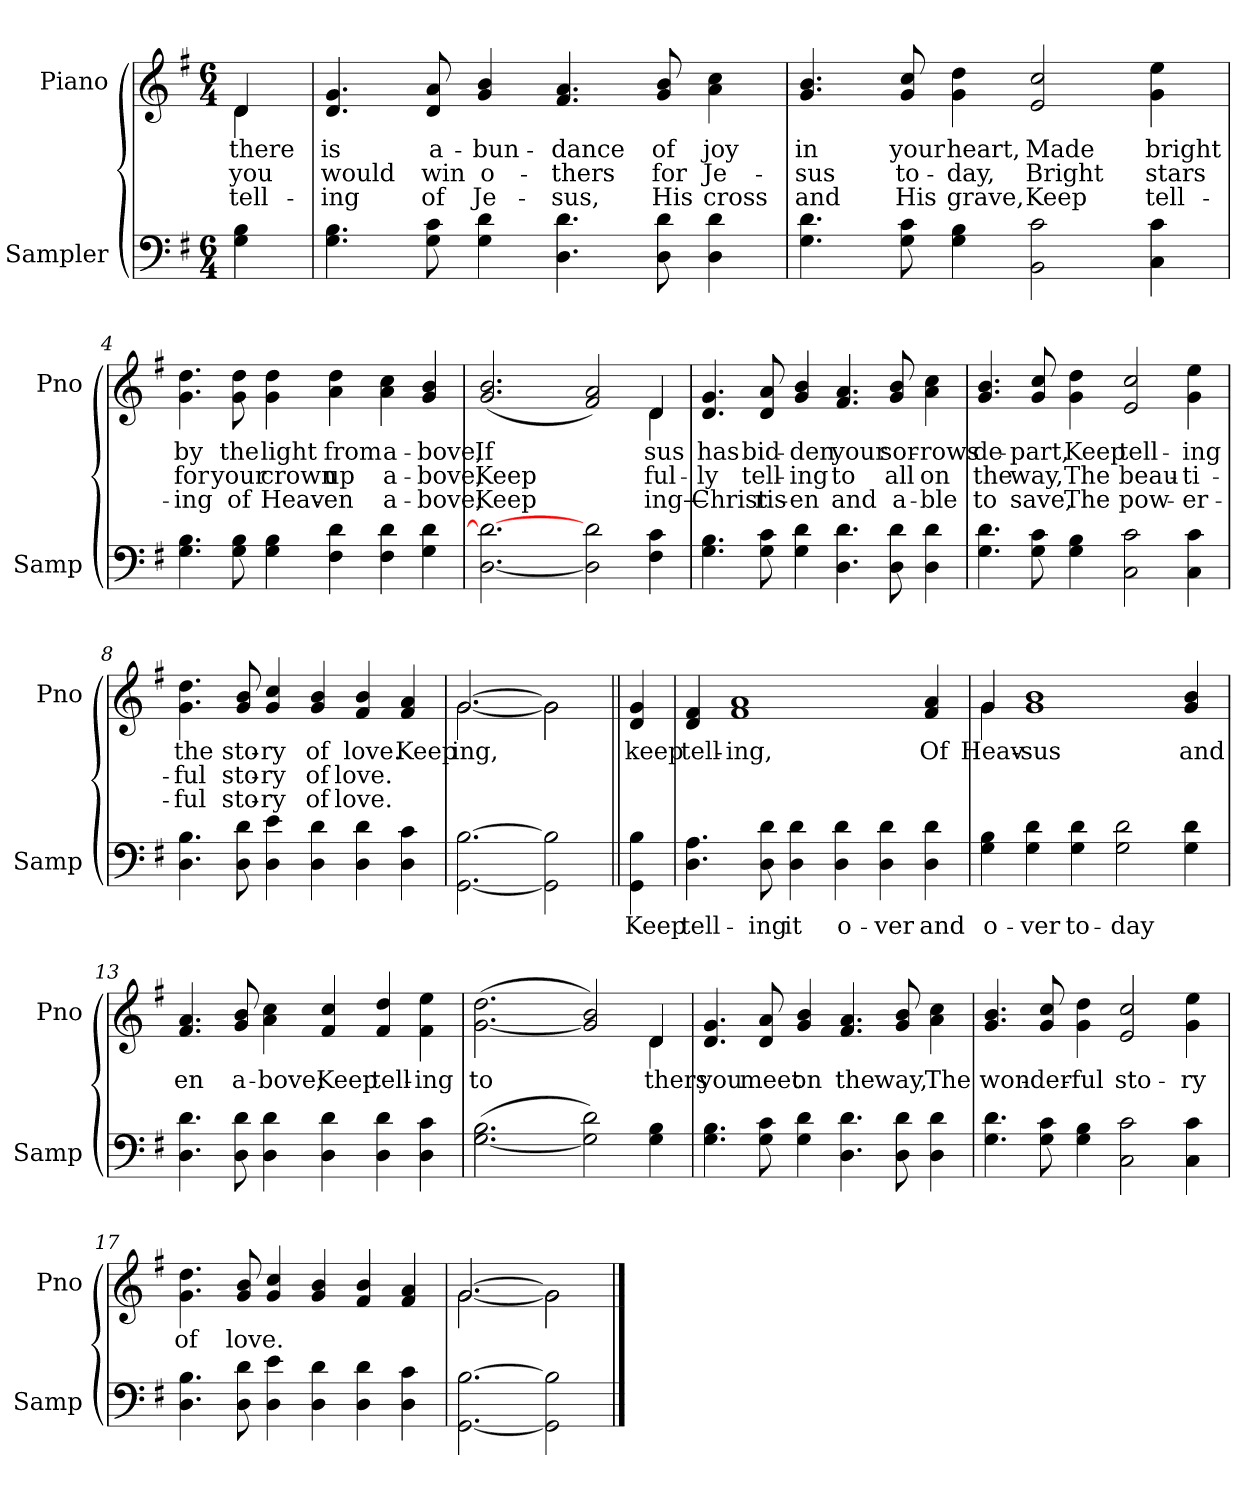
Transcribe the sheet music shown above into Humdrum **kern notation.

**kern	**text	**kern	**text	**text	**text
*part2	*part2	*part1	*part1	*part1	*part1
*staff2	*staff2	*staff1	*staff1	*staff1	*staff1
*I"Sampler	*	*I"Piano	*	*	*
*I'Samp	*	*I'Pno	*	*	*
*clefF4	*	*clefG2	*	*	*
*k[f#]	*	*k[f#]	*	*	*
*G:	*	*G:	*	*	*
*M6/4	*	*M6/4	*	*	*
=1	=1	=1	=1	=1	=1
*	*	*^	*	*	*
4G 4B	.	4d/	4d	there	you	tell-
*	*	*v	*v	*	*	*
=2	=2	=2	=2	=2	=2
4.G 4.B	.	4.d 4.g	is	would	-ing
8G 8c	.	8d 8a	a-	win	of
4G 4d	.	4g 4b	-bun-	o-	Je-
4.D 4.d	.	4.f# 4.a	-dance	-thers	-sus,
8D 8d	.	8g 8b	of	for	His
4D 4d	.	4a 4cc	joy	Je-	cross
=3	=3	=3	=3	=3	=3
4.G 4.d	.	4.g 4.b	in	-sus	and
8G 8c	.	8g 8cc	your	to-	His
4G 4B	.	4g 4dd	heart,	-day,	grave,
2BB 2c	.	2e 2cc	Made	Bright	Keep
4C 4c	.	4g 4ee	bright	stars	tell-
=4	=4	=4	=4	=4	=4
4.G 4.B	.	4.g 4.dd	by	for	-ing
8G 8B	.	8g 8dd	the	your	of
4G 4B	.	4g 4dd	light	crown	Heav-
4F# 4d	.	4a 4dd	from	up	-en
4F# 4d	.	4a 4cc	a-	a-	a-
4G 4d	.	4g 4b	-bove,	-bove,	-bove;
=5	=5	=5	=5	=5	=5
*	*	*^	*	*	*
[2.D 2.d_	.	(2.g 2.b	4ryy	If	Keep	Keep
*	*	*v	*v	*	*	*
2D] 2d	.	2f# 2a)	.	.	.
*	*	*^	*	*	*
4F# 4c	.	4d/	4d	-sus	-ful-	-ing—
*	*	*v	*v	*	*	*
=6	=6	=6	=6	=6	=6
4.G 4.B	.	4.d 4.g	has	-ly	Christ
8G 8c	.	8d 8a	bid-	tell-	ris-
4G 4d	.	4g 4b	-den	-ing	-en
4.D 4.d	.	4.f# 4.a	your	to	and
8D 8d	.	8g 8b	sor-	all	a-
4D 4d	.	4a 4cc	-rows	on	-ble
=7	=7	=7	=7	=7	=7
4.G 4.d	.	4.g 4.b	de-	the	to
8G 8c	.	8g 8cc	-part,	way,	save,
4G 4B	.	4g 4dd	Keep	The	The
2C 2c	.	2e 2cc	tell-	beau-	pow-
4C 4c	.	4g 4ee	-ing	-ti-	-er-
=8	=8	=8	=8	=8	=8
4.D 4.B	.	4.g 4.dd	the	-ful	-ful
8D 8d	.	8g 8b	sto-	sto-	sto-
4D 4e	.	4g 4cc	-ry	-ry	-ry
4D 4d	.	4g 4b	of	of	of
4D 4d	.	4f# 4b	love.	love.	love.
4D 4c	.	4f# 4a	Keep	.	.
=9	=9	=9	=9	=9	=9
*	*	*^	*	*	*
[2.GG [2.B	.	[2.g/	[2.g	-ing,	.	.
2GG] 2B]	.	2g\]	2g]	.	.	.
=10||	=10||	=10||	=10||	=10||	=10||	=10||
!	!	!LO:TX:t=Refrain	!	!	!	!
*	*	*v	*v	*	*	*
4GG 4B	Keep	4d/ 4g/	keep	.	.
=11	=11	=11	=11	=11	=11
4.D 4.A	tell-	4d/ 4f#/	tell-	.	.
.	.	1f#/ 1a/	-ing,	.	.
8D 8d	-ing	.	.	.	.
4D 4d	it	.	.	.	.
4D 4d	o-	.	.	.	.
4D 4d	-ver	.	.	.	.
4D 4d	and	4f#/ 4a/	Of	.	.
=12	=12	=12	=12	=12	=12
*	*	*^	*	*	*
4G 4B	o-	4g/	4g	Heav-	.	.
4G 4d	-ver	1g 1b	1ryy	-sus	.	.
4G 4d	to-	.	.	.	.	.
2G 2d	-day	.	.	.	.	.
4G 4d	.	4g 4b	4ryy	and	.	.
*	*	*v	*v	*	*	*
=13	=13	=13	=13	=13	=13
4.D 4.d	.	4.f# 4.a	-en	.	.
8D 8d	.	8g 8b	a-	.	.
4D 4d	.	4a 4cc	-bove;	.	.
4D 4d	.	4f# 4cc	Keep	.	.
4D 4d	.	4f# 4dd	tell-	.	.
4D 4c	.	4f# 4ee	-ing	.	.
=14	=14	=14	=14	=14	=14
*	*	*^	*	*	*
([2.G 2.B	.	([2.g 2.dd	4ryy	to	.	.
*	*	*v	*v	*	*	*
2G] 2d)	.	2g] 2b)	.	.	.
*	*	*^	*	*	*
4G 4B	.	4d/	4d	-thers	.	.
*	*	*v	*v	*	*	*
=15	=15	=15	=15	=15	=15
4.G 4.B	.	4.d 4.g	you	.	.
8G 8c	.	8d 8a	meet	.	.
4G 4d	.	4g 4b	on	.	.
4.D 4.d	.	4.f# 4.a	the	.	.
8D 8d	.	8g 8b	way,	.	.
4D 4d	.	4a 4cc	The	.	.
=16	=16	=16	=16	=16	=16
4.G 4.d	.	4.g 4.b	won-	.	.
8G 8c	.	8g 8cc	-der-	.	.
4G 4B	.	4g 4dd	-ful	.	.
2C 2c	.	2e 2cc	sto-	.	.
4C 4c	.	4g 4ee	-ry	.	.
=17	=17	=17	=17	=17	=17
4.D 4.B	.	4.g 4.dd	of	.	.
8D 8d	.	8g 8b	love.	.	.
4D 4e	.	4g 4cc	.	.	.
4D 4d	.	4g 4b	.	.	.
4D 4d	.	4f# 4b	.	.	.
4D 4c	.	4f# 4a	.	.	.
=18	=18	=18	=18	=18	=18
*	*	*^	*	*	*
[2.GG [2.B	.	[2.g/	[2.g	.	.	.
2GG] 2B]	.	2g\]	2g]	.	.	.
*	*	*v	*v	*	*	*
==	==	==	==	==	==
*-	*-	*-	*-	*-	*-
